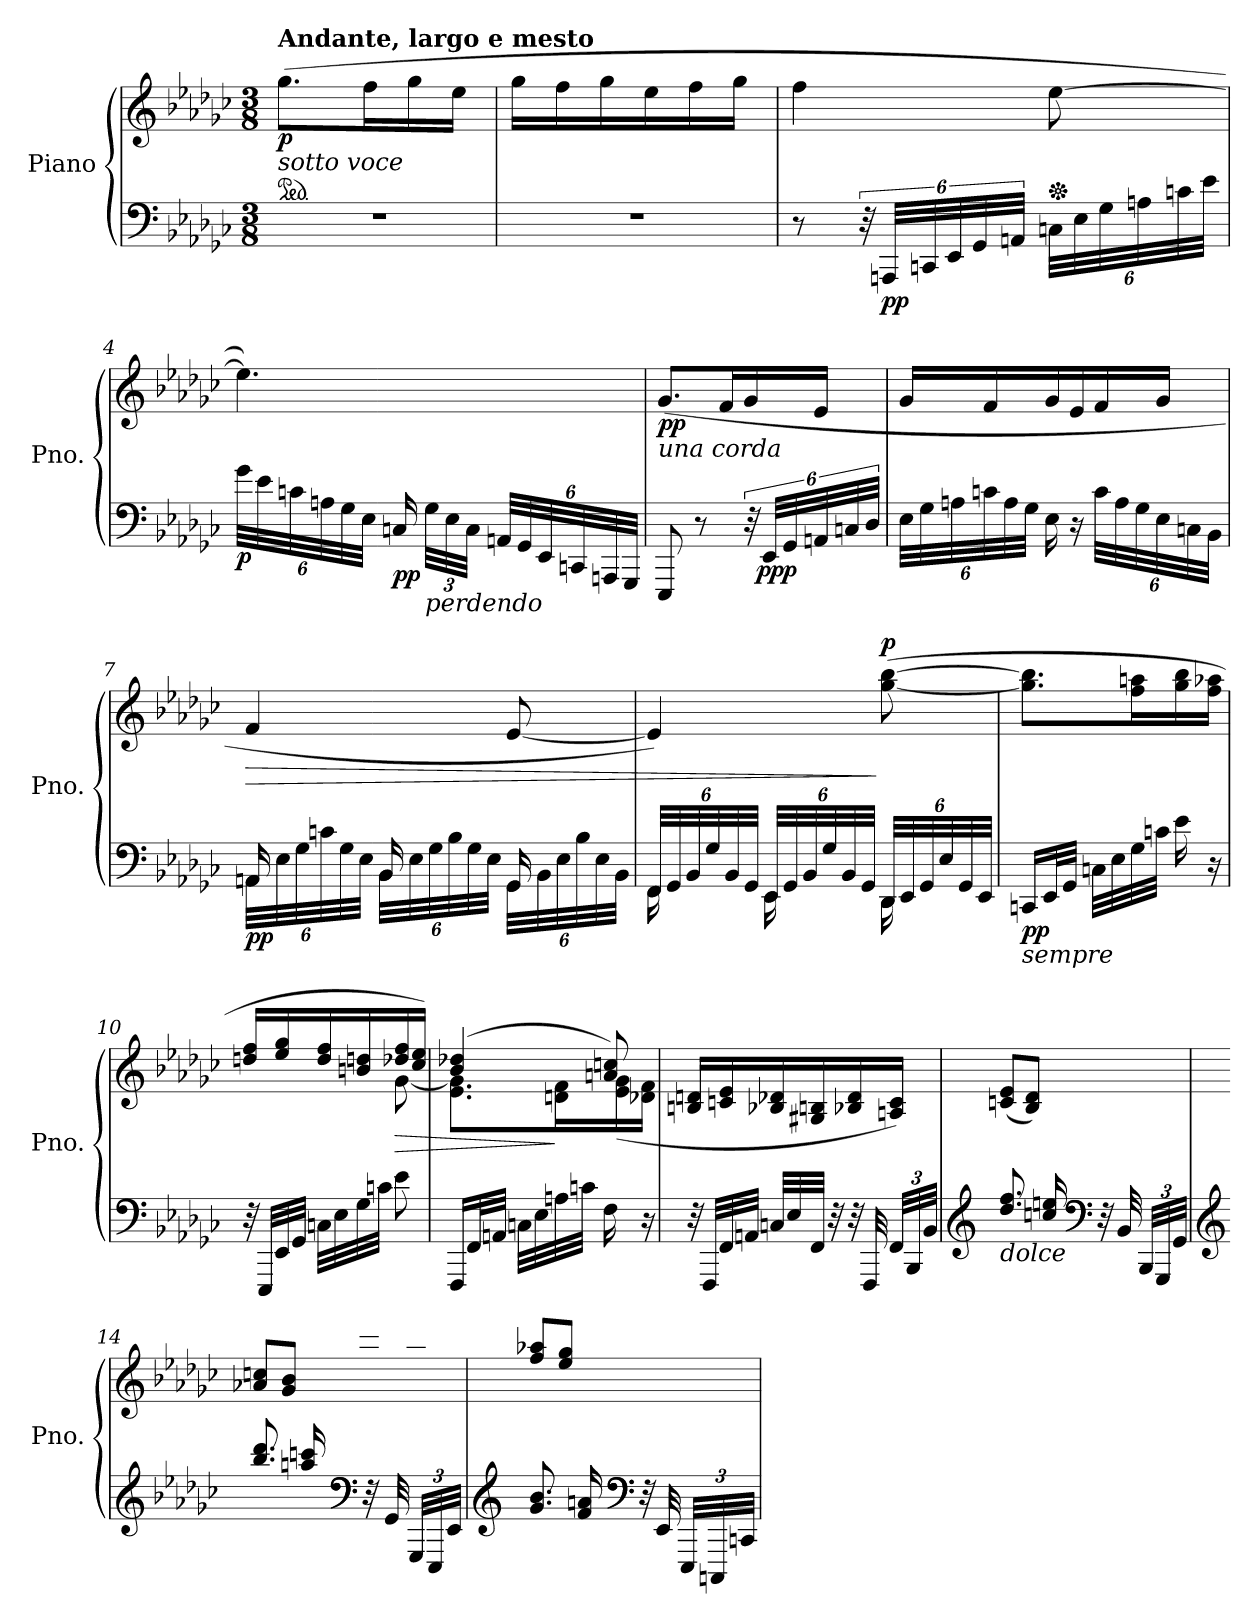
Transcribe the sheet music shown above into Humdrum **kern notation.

**kern	**kern	**dynam
*part1	*part1	*part1
*staff2	*staff1	*staff1/2
*I"Piano	*	*
*I'Pno.	*	*
*clefF4	*clefG2	*
*k[b-e-a-d-g-c-]	*k[b-e-a-d-g-c-]	*
*M3/8	*M3/8	*
*MM28	*MM28	*
*	*ped	*
=1	=1	=1
!	!LO:TX:a:B:t=Andante, largo e mesto	!
!	!LO:TX:b:i:t=sotto voce	!
!	!	!LO:DY:b
4.r	(>8.gg-\L	p
.	16ff\L	.
.	16gg-\	.
.	16ee-\JJ	.
=2	=2	=2
4.r	16gg-\LL	.
.	16ff\	.
.	16gg-\	.
.	16ee-\	.
.	16ff\	.
.	16gg-\JJ	.
=3	=3	=3
8r	4ff\	.
48r	.	.
!	!	!LO:DY:b=2
48AAAn/LLL	.	pp
48CCn/	.	.
48EE-/	.	.
48GG-/	.	.
48AAn/JJJ	.	.
*Xbrackettup	*	*
*	*Xped	*
48Cn\LLL	[8ee-\	.
48E-\	.	.
48G-\	.	.
48An\	.	.
48cn\	.	.
48e-\JJJ	.	.
=4	=4	=4
!	!	!LO:DY:b=2
48g-\LLL	4.ee-\])	p
48e-\	.	.
48cn\	.	.
48An\	.	.
48G-\	.	.
48E-\JJJ	.	.
!	!	!LO:DY:b=2
16Cn/	.	pp
!LO:TX:b:i:t=perdendo	!	!
48G-\LLL	.	.
48E-\	.	.
48C\JJJ	.	.
48AAn/LLL	.	.
48GG-/	.	.
48EE-/	.	.
48CCn/	.	.
48AAAn/	.	.
48GGG-/JJJ	.	.
!!LO:LB:g=z
=5	=5	=5
!	!LO:TX:b:i:t=una corda	!
!	!	!LO:DY:b
8EEE-/	(>8.g-/L	pp
8r	.	.
.	16f/L	.
*brackettup	*	*
48r	16g-/	.
!	!	!LO:DY:b=2
48EE-/LLL	.	ppp
48GG-/	.	.
48AAn/	16e-/JJ	.
48Cn/	.	.
48D-/JJJ	.	.
=6	=6	=6
*Xbrackettup	*	*
48E-\LLL	16g-/LL	.
48G-\	.	.
48An\	.	.
48cn\	16f/	.
48A\	.	.
48G-\JJJ	.	.
16E-\	16g-/	.
16r	16e-/	.
48c\LLL	16f/	.
48A\	.	.
48G-\	.	.
48E-\	16g-/JJ	.
48Cn\	.	.
48BB-\JJJ	.	.
=7	=7	=7
*^	*	*
!	!	!	!LO:HP:b
!	!	!	!LO:DY:n=1:b=2
16AAn/	48AA\LLL	4f/	> pp
.	48E-\	.	.
.	48G-\	.	.
16ryy	48cn\	.	.
.	48G-\	.	.
.	48E-\JJJ	.	.
16BB-/	48BB-\LLL	.	.
.	48E-\	.	.
.	48G-\	.	.
16ryy	48B-\	.	.
.	48G-\	.	.
.	48E-\JJJ	.	.
16GG-/	48GG-\LLL	[8e-/	.
.	48BB-\	.	.
.	48E-\	.	.
16ryy	48B-\	.	.
.	48E-\	.	.
.	48BB-\JJJ	.	.
!!LO:LB:g=z
=8	=8	=8	=8
48FF/LLL	16FF\	4e-/])	.
48GG-/	.	.	.
48BB-/	.	.	.
48G-/	16rEEyy	.	.
48BB-/	.	.	.
48GG-/JJJ	.	.	.
48EE-/LLL	16EE-\	.	.
48GG-/	.	.	.
48BB-/	.	.	.
48G-/	16rEEyy	.	.
48BB-/	.	.	.
48GG-/JJJ	.	.	.
!	!	!	!LO:DY:n=1:a
48DD-/LLL	16DD-\	(>[8gg-\ [8bb-\	] p
48EE-/	.	.	.
48GG-/	.	.	.
48E-/	16rEEyy	.	.
48GG-/	.	.	.
48EE-/JJJ	.	.	.
*v	*v	*	*
=9	=9	=9
!LO:TX:b:i:t=sempre	!	!
!	!	!LO:DY:b=2
16CCn/LL	8.gg-\] 8.bb-\]L	pp
32EE-/L	.	.
32GG-/JJJ	.	.
32Cn\LLL	.	.
32E-\	.	.
32G-\	16ff\ 16aan\L	.
32cn\JJJ	.	.
16e-\	16gg-\ 16bb-\	.
16r	16ff\ 16aa-X\JJ	.
=10	=10	=10
*	*^	*
32r	16ddn/ 16ff/LL	4ryy	.
32EEE-/LLL	.	.	.
32EE-/	16ee-/ 16gg-/	.	.
32GG-/JJJ	.	.	.
32Cn\LLL	16dd/ 16ff/	.	.
32E-\	.	.	.
32G-\	16bn/ 16ddn/	.	.
32cn\JJJ	.	.	.
!	!	!	!LO:HP:b
8e-\	16dd-X/ 16ff/	[8g-\	>
.	16cc-/ 16ee-/JJ)	.	.
=11	=11	=11	=11
16FFF/LL	(>4b-/ 4dd-X/	8.e-\ 8.g-\]L	.
32FF/L	.	.	.
32AAn/JJJ	.	.	.
32Cn\LLL	.	.	.
32E-\	.	.	.
32An\	.	16dn\ 16f\L	]
32cn\JJJ	.	.	.
16F\	8an/ 8ccn/)	(>16e-\ 16g-\	.
16r	.	16d-X\ 16f\JJ	.
*	*v	*v	*
!!LO:LB:g=z
=12	=12	=12
32r	16Bn/ 16dn/LL	.
32FFF/LLL	.	.
32FF/	16cn/ 16e-/	.
32AAn/JJJ	.	.
32Cn/LLL	16B-X/ 16d-X/	.
32E-/	.	.
32FF/JJJ	16G#X/ 16Bn/	.
32r	.	.
32r	16B-X/ 16d-/	.
32FFF/	.	.
48FF/LLL	16An/ 16c/JJ)	.
48BBB-/	.	.
48BB-/JJJ	.	.
=13	=13	=13
*clefG2	*	*
*^	*^	*
!LO:TX:b:i:t=dolce	!	!	!	!
(>8.dd-/ 8.ff/L	4reyy	(>8cn/ 8e-/L	4ryy	.
.	.	8B-/ 8d-/J)	.	.
16ccn/ 16een/L	.	.	.	.
*clefF4	*	*	*	*
8ryy	32r	8ryy	16dd-\ 16ff\	.
.	32BB-/	.	.	.
.	48BBB-/LLL	.	16b-\ 16dd-\JJ	.
.	48GGG-/	.	.	.
.	48GG-/JJJ	.	.	.
=14	=14	=14	=14	=14
*clefG2	*	*	*	*
(>8.bb-/ 8.ddd-/L	4rcyy	8a-X/ 8ccn/L	4ryy	.
.	.	8g-/ 8b-/J)	.	.
16aan/ 16cccn/L	.	.	.	.
*clefF4	*	*	*	*
8ryy	32r	8ryy	16bb-\ 16ddd-\	.
.	32GG-/	.	.	.
.	48GGG-/LLL	.	16gg-\ 16bb-\JJ	.
.	48EEE-/	.	.	.
.	48EE-/JJJ	.	.	.
=15	=15	=15	=15	=15
*clefG2	*	*	*	*
8.g-/ 8.b-/L	4rcyy	8ff/ 8aa-X/L	4ryy	.
.	.	8ee-/ 8gg-/J)	.	.
16f/ 16an/L	.	.	.	.
*clefF4	*	*	*	*
8ryy	32r	8ryy	16g-\ 16b-\	.
.	32EE-/	.	.	.
.	48EEE-/LLL	.	16e-\ 16g-\JJ	.
.	48CCCn/	.	.	.
.	48CCn/JJJ	.	.	.
*v	*v	*	*	*
*	*v	*v	*
=	=	=
*-	*-	*-
